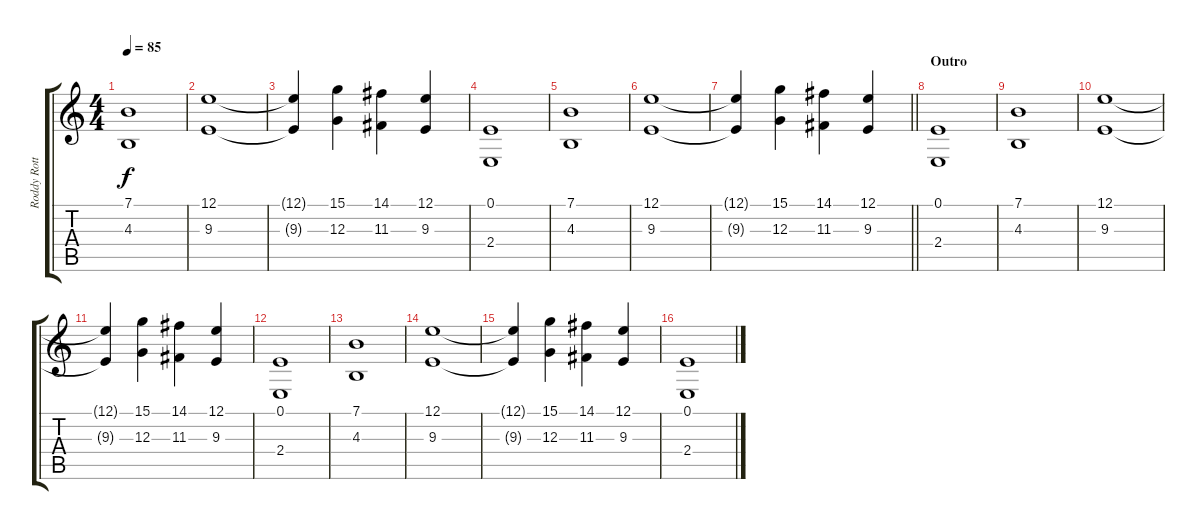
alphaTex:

\track ("Roddy Rottum (Keyboards)" "Roddy Rott") {instrument stringensemble1}
\staff {score tabs}
\tuning (E4 B3 G3 D3 A2 E2) {hide}
\ts (4 4)
\tempo 85
\clef g2
\ks c
(7.1 4.3).1{dy f} |
(12.1 9.3).1 |
(12.1{t} 9.3{t}).4 (15.1 12.3).4 (14.1 11.3).4 (12.1 9.3).4 |
(0.1 2.4).1 |
(7.1 4.3).1 |
(12.1 9.3).1 |
\barLineRight lightlight
(12.1{t} 9.3{t}).4 (15.1 12.3).4 (14.1 11.3).4 (12.1 9.3).4 |
\section ("" "Outro")
(0.1 2.4).1 |
(7.1 4.3).1 |
(12.1 9.3).1 |
(12.1{t} 9.3{t}).4 (15.1 12.3).4 (14.1 11.3).4 (12.1 9.3).4 |
(0.1 2.4).1 |
(7.1 4.3).1 |
(12.1 9.3).1 |
(12.1{t} 9.3{t}).4 (15.1 12.3).4 (14.1 11.3).4 (12.1 9.3).4 |
(0.1 2.4).1
